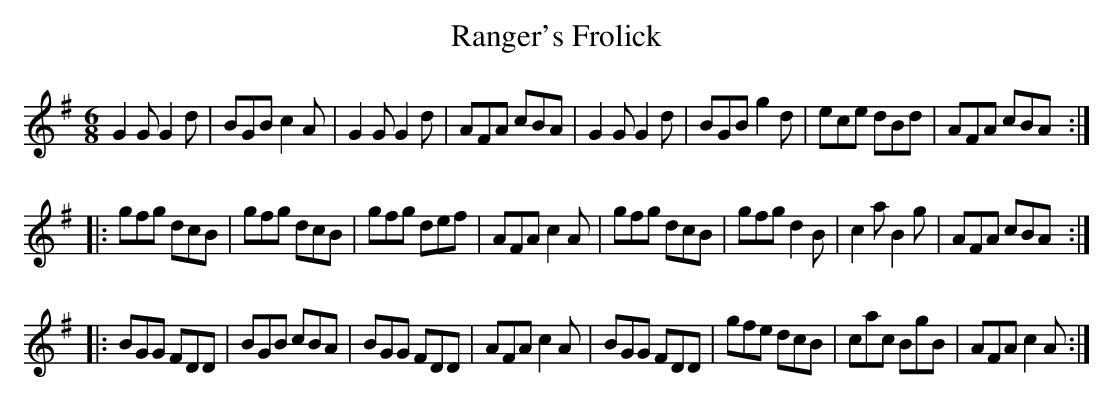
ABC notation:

X:1
T:Ranger's Frolick
M:6/8
L:1/8
K:G
G2G G2d|BGB c2A|G2G G2d|AFA cBA |\
G2G G2d|BGB g2d|ece dBd|AFA cBA:|
|:gfg dcB|gfg dcB|gfg def|AFA c2A |\
gfg dcB|gfg d2B|c2a B2g|AFA cBA:|
|:BGG FDD|BGB cBA|BGG FDD|AFA c2A |\
BGG FDD|gfe dcB|cac BgB|AFA c2A:|
